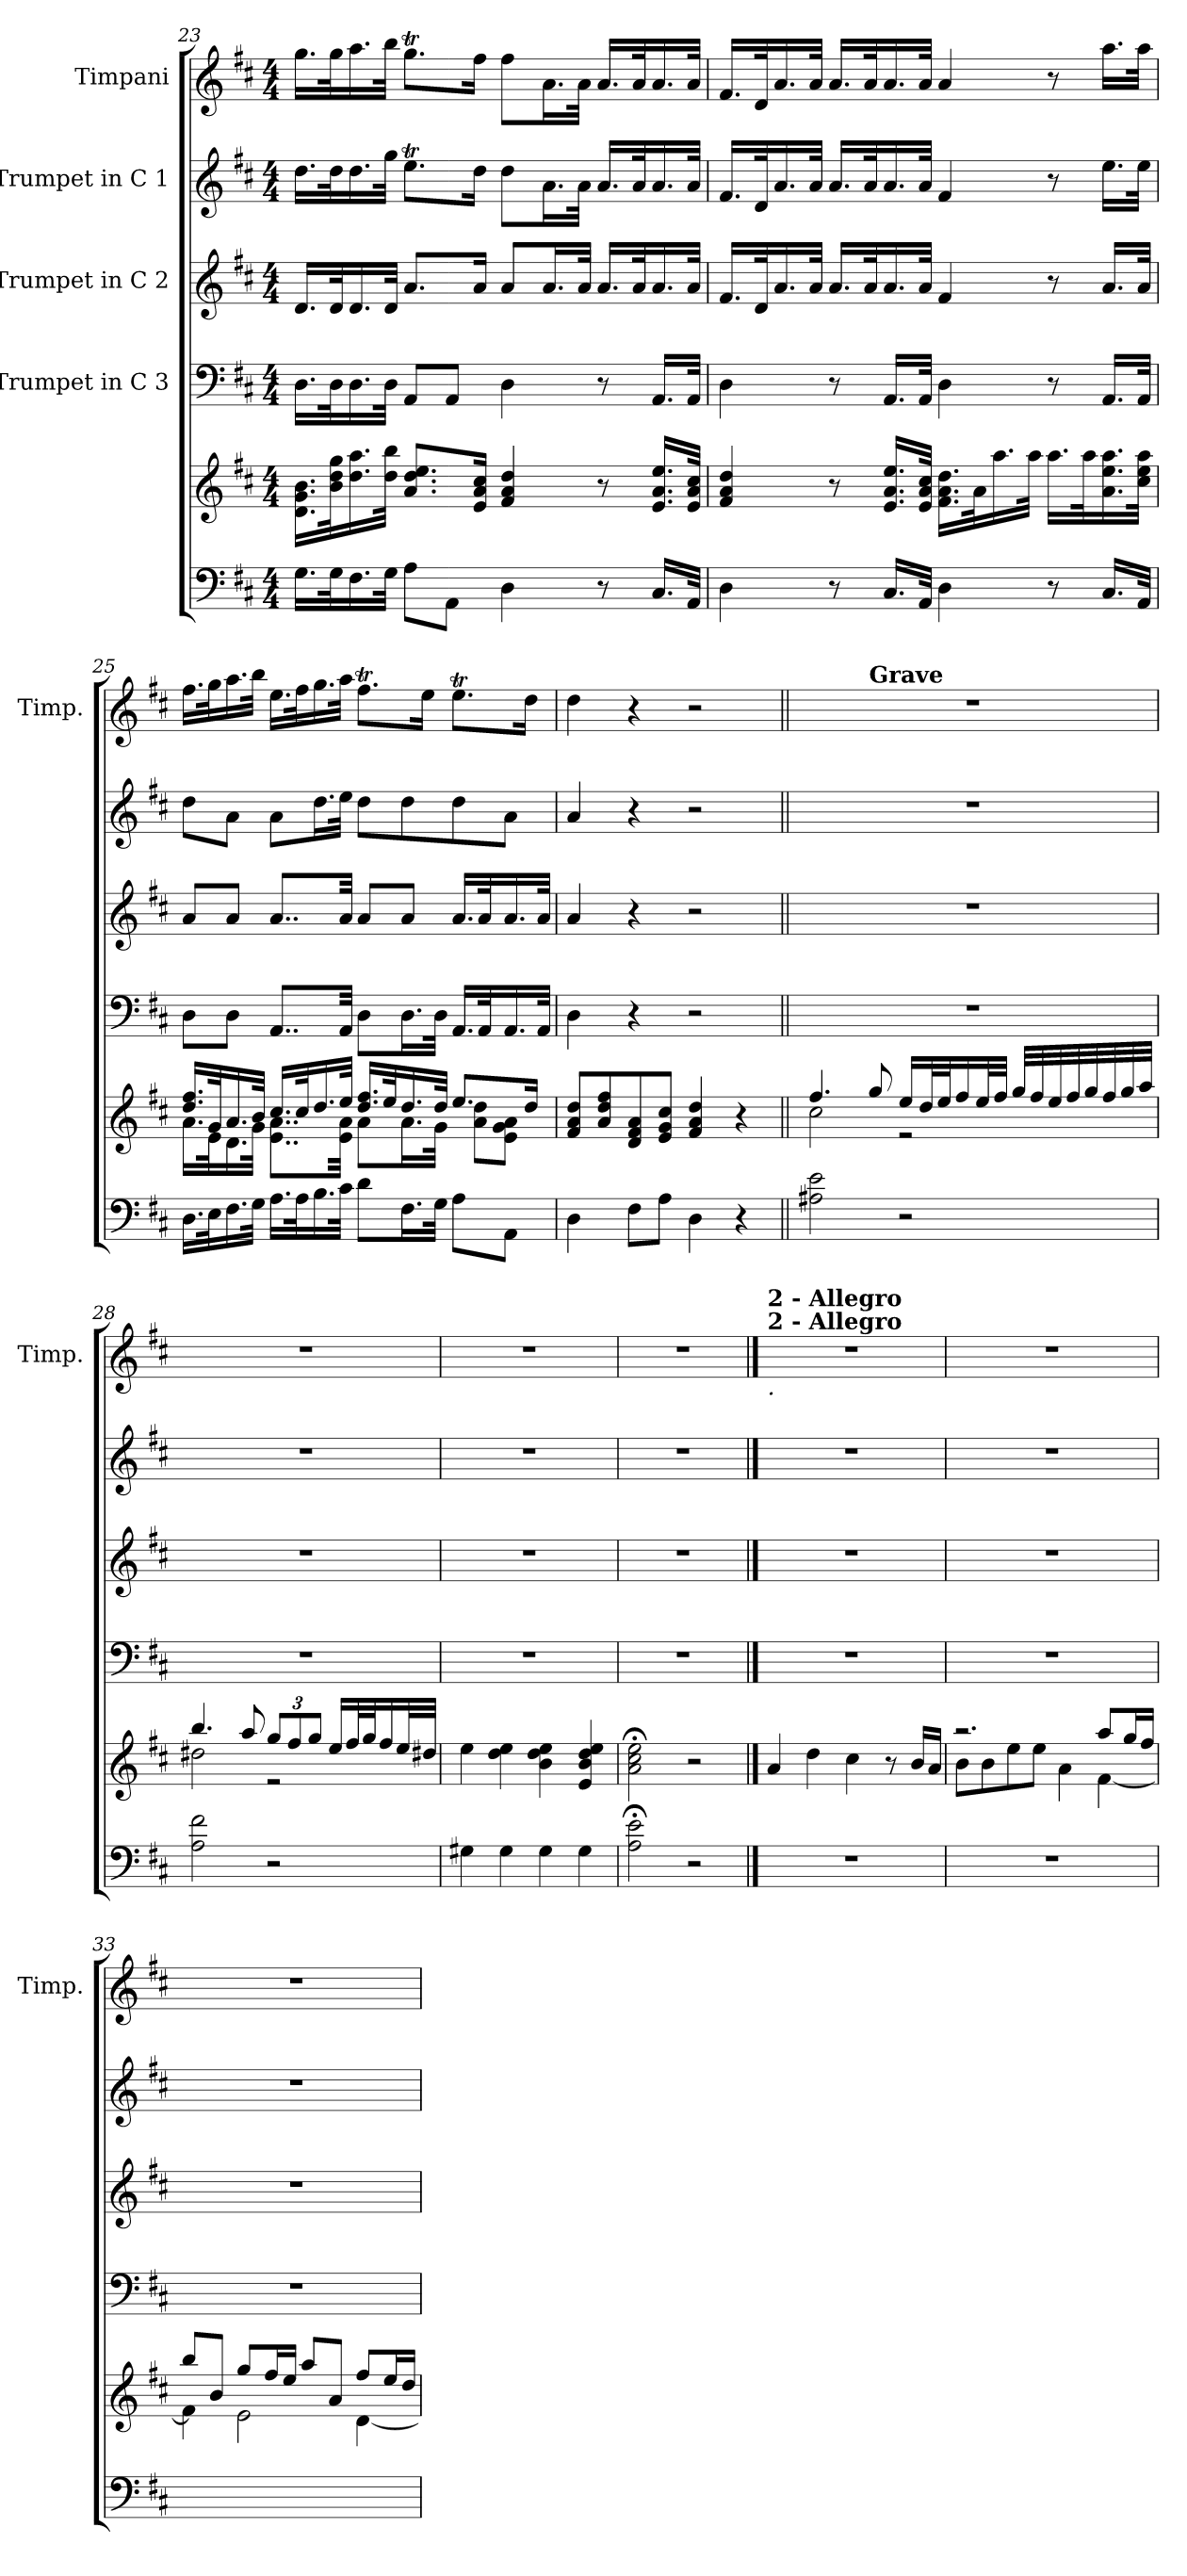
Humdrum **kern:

**kern	**kern	**kern	**kern	**kern	**kern
*part5	*part5	*part4	*part3	*part2	*part1
*staff6	*staff5	*staff4	*staff3	*staff2	*staff1
*	*	*I"Trumpet in C 3	*I"Trumpet in C 2	*I"Trumpet in C 1	*I"Timpani
*	*	*	*	*	*I'Timp.
*clefF4	*clefG2	*clefF4	*clefG2	*clefG2	*clefG2
*k[f#c#]	*k[f#c#]	*k[f#c#]	*k[f#c#]	*k[f#c#]	*k[f#c#]
*	*D:	*D:	*D:	*D:	*D:
*M4/4	*M4/4	*M4/4	*M4/4	*M4/4	*M4/4
=23	=23	=23	=23	=23	=23
16.G\LL	16.d\ 16.g\ 16.b\LL	16.D\LL	16.d/LL	16.dd\LL	16.gg\LL
32G\k	32b\ 32dd\ 32gg\k	32D\k	32d/k	32dd\k	32gg\k
16.F#\	16.dd\ 16.aa\	16.D\	16.d/	16.dd\	16.aa\
32G\JJk	32dd\ 32bb\JJk	32D\JJk	32d/JJk	32gg\JJk	32bb\JJk
8A\L	8.a/ 8.dd/ 8.ee/L	8AA/L	8.a/L	8.eeT\L	8.ggT\L
8AA\J	.	8AA/J	.	.	.
.	16e/ 16a/ 16cc#/Jk	.	16a/Jk	16dd\Jk	16ff#\Jk
4D\	4f#/ 4a/ 4dd/	4D\	8a/L	8dd\L	8ff#\L
.	.	.	16.a/L	16.a\L	16.a\L
.	.	.	32a/JJk	32a\JJk	32a\JJk
8r	8r	8r	16.a/LL	16.a/LL	16.a/LL
.	.	.	32a/k	32a/k	32a/k
16.C#/LL	16.e/ 16.a/ 16.ee/LL	16.AA/LL	16.a/	16.a/	16.a/
32AA/JJk	32e/ 32a/ 32cc#/JJk	32AA/JJk	32a/JJk	32a/JJk	32a/JJk
!!LO:PB:g=z
=24	=24	=24	=24	=24	=24
4D\	4f#/ 4a/ 4dd/	4D\	16.f#/LL	16.f#/LL	16.f#/LL
.	.	.	32d/k	32d/k	32d/k
.	.	.	16.a/	16.a/	16.a/
.	.	.	32a/JJk	32a/JJk	32a/JJk
8r	8r	8r	16.a/LL	16.a/LL	16.a/LL
.	.	.	32a/k	32a/k	32a/k
16.C#/LL	16.e/ 16.a/ 16.ee/LL	16.AA/LL	16.a/	16.a/	16.a/
32AA/JJk	32e/ 32a/ 32cc#/JJk	32AA/JJk	32a/JJk	32a/JJk	32a/JJk
4D\	16.f#\ 16.a\ 16.dd\LL	4D\	4f#/	4f#/	4a/
.	32a\k	.	.	.	.
.	16.aa\	.	.	.	.
.	32aa\JJk	.	.	.	.
8r	16.aa\LL	8r	8r	8r	8r
.	32aa\k	.	.	.	.
16.C#/LL	16.a\ 16.ee\ 16.aa\	16.AA/LL	16.a/LL	16.ee\LL	16.aa\LL
32AA/JJk	32cc#\ 32ee\ 32aa\JJk	32AA/JJk	32a/JJk	32ee\JJk	32aa\JJk
=25	=25	=25	=25	=25	=25
*	*^	*	*	*	*
16.D\LL	16.dd/ 16.ff#/LL	16.a\LL	8D\L	8a/L	8dd\L	16.ff#\LL
32E\k	32g/k	32e\k	.	.	.	32gg\k
16.F#\	16.a/	16.d\	8D\J	8a/J	8a\J	16.aa\
32G\JJk	32b/JJk	32g\JJk	.	.	.	32bb\JJk
16.A\LL	16.cc#/LL	8..e\ 8..a\L	8..AA/L	8..a/L	8a\L	16.ee\LL
32A\k	32cc#/k	.	.	.	.	32ff#\k
16.B\	16.dd/	.	.	.	16.dd\L	16.gg\
32c#\JJk	32ee/JJk	32e\ 32a\Jkk	32AA/Jkk	32a/Jkk	32ee\JJk	32aa\JJk
8d\L	16.dd/ 16.ff#/LL	8a\L	8D\L	8a/L	8dd\L	8.ff#t\L
.	32ee/k	.	.	.	.	.
16.F#\L	16.dd/	16.a\L	16.D\L	8a/J	8dd\	.
.	.	.	.	.	.	16ee\Jk
32G\JJk	32dd/JJk	32g\JJk	32D\JJk	.	.	.
8A\L	8.ee/L	8a\ 8dd\L	16.AA/LL	16.a/LL	8dd\	8.eeT\L
.	.	.	32AA/k	32a/k	.	.
8AA\J	.	8e\ 8g\ 8a\J	16.AA/	16.a/	8a\J	.
.	16dd/Jk	.	.	.	.	16dd\Jk
.	.	.	32AA/JJk	32a/JJk	.	.
*	*v	*v	*	*	*	*
=26	=26	=26	=26	=26	=26
4D\	8f#/ 8a/ 8dd/L	4D\	4a/	4a/	4dd\
.	8a/ 8dd/ 8ff#/	.	.	.	.
8F#\L	8d/ 8f#/ 8a/	4r	4r	4r	4r
8A\J	8e/ 8g/ 8cc#/J	.	.	.	.
4D\	4f#/ 4a/ 4dd/	2r	2r	2r	2r
4r	4r	.	.	.	.
=27||	=27||	=27||	=27||	=27||	=27||
*	*^	*	*	*	*
!	!	!	!	!	!	!LO:TX:a:B:t=Grave
*	*	*	*	*	*	*^
2A#X\ 2e\	4.ff#/	2cc#\	1r	1r	1r	1r	4.ryy
!	!	!	!	!	!	!	!LO:TX:a:B:t=Grave
.	8gg/	.	.	.	.	.	2ryy
2r	16ee/LL	2r	.	.	.	.	.
.	32dd/L	.	.	.	.	.	.
.	32ee/J	.	.	.	.	.	.
.	16ff#/	.	.	.	.	.	.
.	32ee/L	.	.	.	.	.	.
.	32ff#/JJJ	.	.	.	.	.	.
.	32gg/LLL	.	.	.	.	.	.
.	32ff#/	.	.	.	.	.	.
.	32ee/	.	.	.	.	.	.
.	32ff#/	.	.	.	.	.	.
.	32gg/	.	.	.	.	.	8ryy
.	32ff#/	.	.	.	.	.	.
.	32gg/	.	.	.	.	.	.
.	32aa/JJJ	.	.	.	.	.	.
*	*	*	*	*	*	*v	*v
=28	=28	=28	=28	=28	=28	=28
2A\ 2f#\	4.bb/	2dd#X\	1r	1r	1r	1r
.	8aa/	.	.	.	.	.
2r	12gg/L	2r	.	.	.	.
.	12ff#/	.	.	.	.	.
.	12gg/J	.	.	.	.	.
.	16ee/LL	.	.	.	.	.
.	32ff#/L	.	.	.	.	.
.	32gg/J	.	.	.	.	.
.	16ff#/	.	.	.	.	.
.	32ee/L	.	.	.	.	.
.	32dd#X/JJJ	.	.	.	.	.
*	*v	*v	*	*	*	*
=29	=29	=29	=29	=29	=29
4G#X\	4ee\	1r	1r	1r	1r
4G#\	4dd\ 4ee\	.	.	.	.
4G#\	4b\ 4dd\ 4ee\	.	.	.	.
4G#\	4e/ 4b/ 4dd/ 4ee/	.	.	.	.
=30	=30	=30	=30	=30	=30
2A;<\ 2e;<\	2a;<\ 2cc#;<\ 2ee;<\	1r	1r	1r	1r
2r	2r	.	.	.	.
==31	==31	==31	==31	==31	==31
!	!	!	!	!	!LO:TX:a:B:t=2 - Allegro
!	!	!	!	!	!LO:TX:b:i:t=.
!	!	!	!	!	!LO:TX:a:B:t=2 - Allegro
1r	4a/	1r	1r	1r	1r
.	4dd\	.	.	.	.
.	4cc#\	.	.	.	.
.	8r	.	.	.	.
.	16b/LL	.	.	.	.
.	16a/JJ	.	.	.	.
!!LO:PB:g=z
=32	=32	=32	=32	=32	=32
*	*^	*	*	*	*
1r	2.r	8b\L	1r	1r	1r	1r
.	.	8b\	.	.	.	.
.	.	8ee\	.	.	.	.
.	.	8ee\J	.	.	.	.
.	.	4a\	.	.	.	.
.	8aa/L	[4f#\	.	.	.	.
.	16gg/L	.	.	.	.	.
.	16ff#/JJ	.	.	.	.	.
=33	=33	=33	=33	=33	=33	=33
1ryy	8bb/L	4f#\]	1r	1r	1r	1r
.	8b/J	.	.	.	.	.
.	8gg/L	2e\	.	.	.	.
.	16ff#/L	.	.	.	.	.
.	16ee/JJ	.	.	.	.	.
.	8aa/L	.	.	.	.	.
.	8a/J	.	.	.	.	.
.	8ff#/L	[4d\	.	.	.	.
.	16ee/L	.	.	.	.	.
.	16dd/JJ	.	.	.	.	.
*	*v	*v	*	*	*	*
=	=	=	=	=	=
*-	*-	*-	*-	*-	*-
